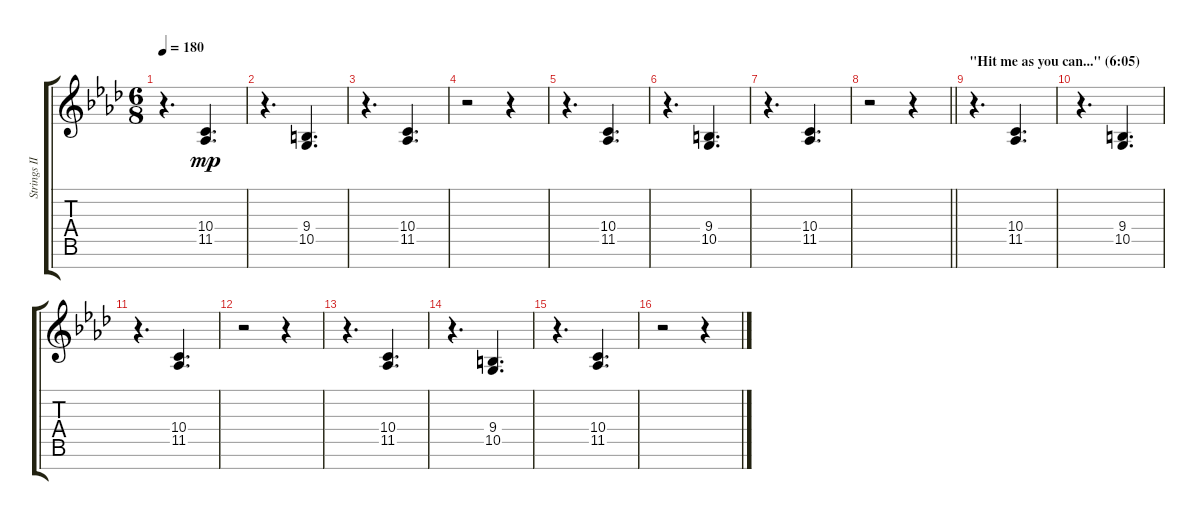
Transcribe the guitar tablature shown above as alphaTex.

\track ("Strings II" "Strings II") {instrument stringensemble1}
\staff {score tabs}
\tuning (E4 B3 G3 D3 A2 E2 B1) {hide}
\ts (6 8)
\tempo 180
\clef g2
\ks fminor
r.4{d dy mp} (10.4 11.5).4{d} |
r.4{d} (9.4 10.5).4{d} |
r.4{d} (10.4 11.5).4{d} |
r.2 r.4 |
r.4{d} (10.4 11.5).4{d} |
r.4{d} (9.4 10.5).4{d} |
r.4{d} (10.4 11.5).4{d} |
\barLineRight lightlight
r.2 r.4 |
\section ("" "\"Hit me as you can...\" (6:05)")
r.4{d} (10.4 11.5).4{d} |
r.4{d} (9.4 10.5).4{d} |
r.4{d} (10.4 11.5).4{d} |
r.2 r.4 |
r.4{d} (10.4 11.5).4{d} |
r.4{d} (9.4 10.5).4{d} |
r.4{d} (10.4 11.5).4{d} |
r.2 r.4
